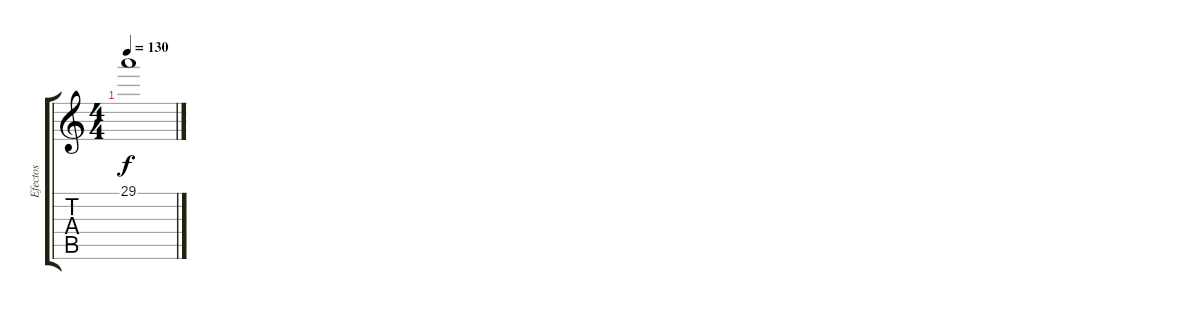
\track ("Efectos" "Efectos") {instrument glockenspiel}
\staff {score tabs}
\tuning (E4 B3 G3 D3 A2 E2) {hide}
\ts (4 4)
\tempo 130
\clef g2
\ks c
29.1{t}.1{dy f}
